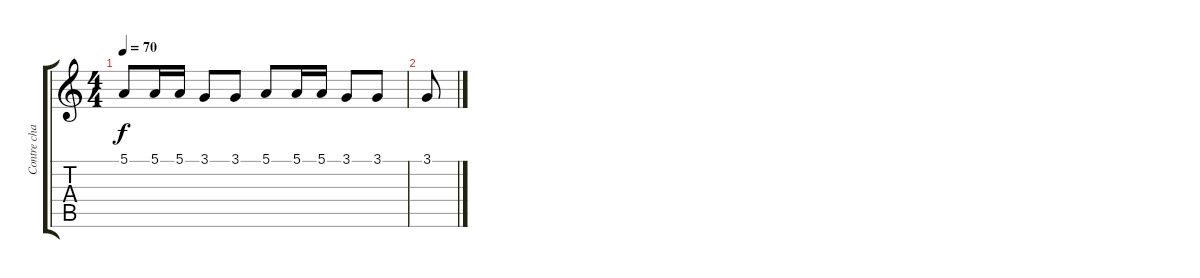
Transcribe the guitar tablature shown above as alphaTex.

\track ("Contre chant" "Contre cha") {instrument brightacousticpiano}
\staff {score tabs}
\tuning (E4 B3 G3 D3 A2 E2) {hide}
\ts (4 4)
\tempo 70
\clef g2
\ks c
5.1.8{dy f} 5.1.16 5.1.16 3.1.8 3.1.8 5.1.8 5.1.16 5.1.16 3.1.8 3.1.8 |
3.1.8
